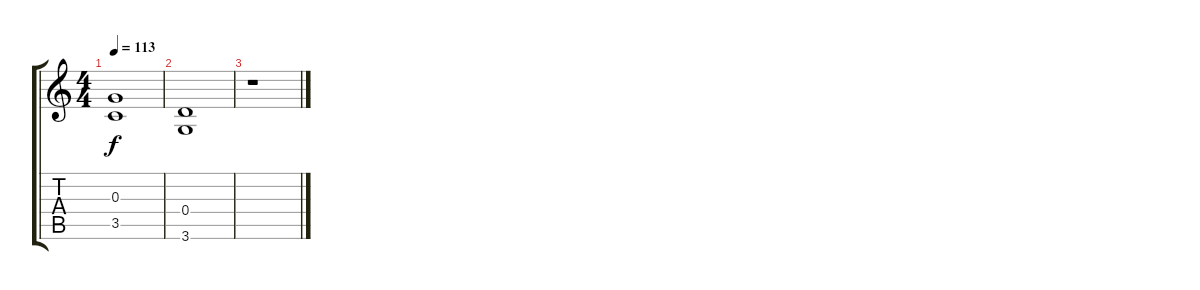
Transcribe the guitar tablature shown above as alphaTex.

\track "" {instrument distortionguitar}
\staff {score tabs}
\tuning (E4 B3 G3 D3 A2 E2) {hide}
\ts (4 4)
\tempo 113
\clef g2
\ks c
(0.3 3.5).1{dy f} |
(0.4 3.6).1 |
r.1
